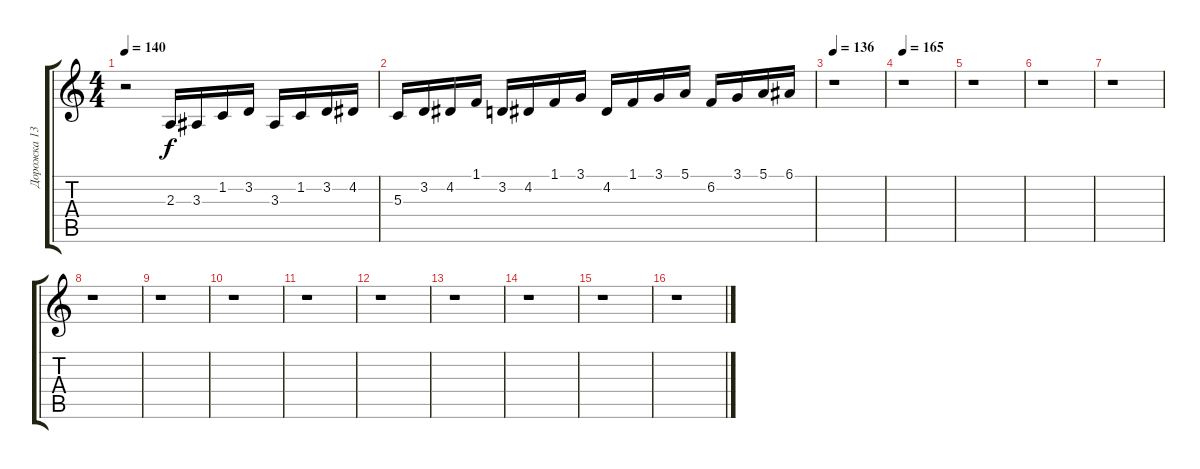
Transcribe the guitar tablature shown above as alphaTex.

\track ("Дорожка 13" "Дорожка 13") {instrument stringensemble2}
\staff {score tabs}
\tuning (E4 B3 G3 D3 A2 E2) {hide}
\ts (4 4)
\tempo 140
\clef g2
\ks c
r.2{dy f} 2.3.16 3.3.16 1.2.16 3.2.16 3.3.16 1.2.16 3.2.16 4.2.16 |
5.3.16 3.2.16 4.2.16 1.1.16 3.2.16 4.2.16 1.1.16 3.1.16 4.2.16 1.1.16 3.1.16 5.1.16 6.2.16 3.1.16 5.1.16 6.1.16 |
\tempo 136
r.1 |
\tempo 165
r.1 |
r.1 |
r.1 |
r.1 |
r.1 |
r.1 |
r.1 |
r.1 |
r.1 |
r.1 |
r.1 |
r.1 |
r.1
